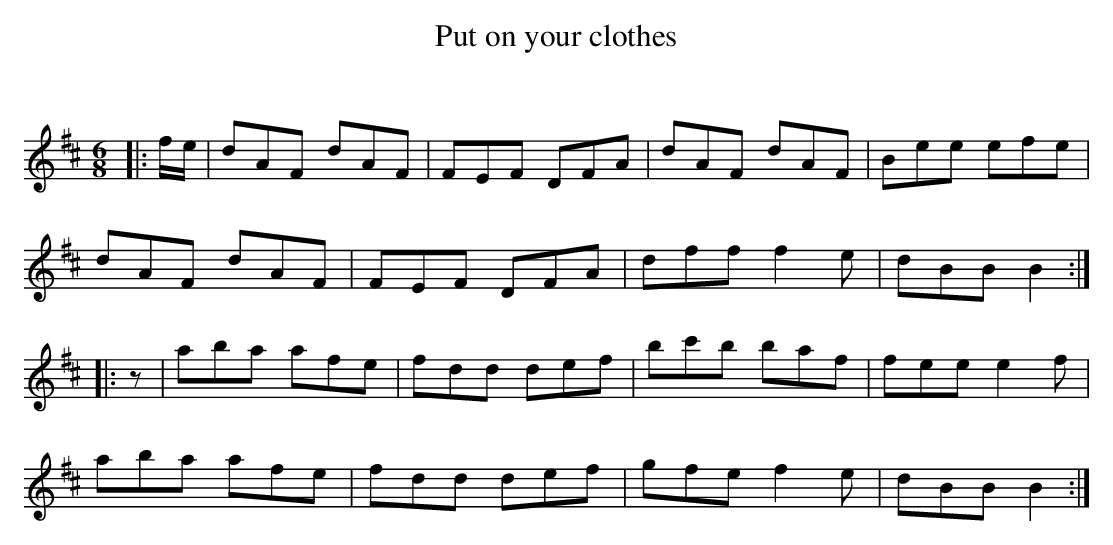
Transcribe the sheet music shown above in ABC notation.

X:1
T: Put on your clothes
C:
Q:180
K:Bm
M:6/8
L:1/16
|:fe|d2A2F2 d2A2F2|F2E2F2 D2F2A2|d2A2F2 d2A2F2|B2e2e2 e2f2e2|
d2A2F2 d2A2F2|F2E2F2 D2F2A2|d2f2f2 f4e2|d2B2B2 B4:|
|:z2|a2b2a2 a2f2e2|f2d2d2 d2e2f2|b2c'2b2 b2a2f2|f2e2e2 e4f2|
a2b2a2 a2f2e2|f2d2d2 d2e2f2|g2f2e2 f4e2|d2B2B2 B4:|
